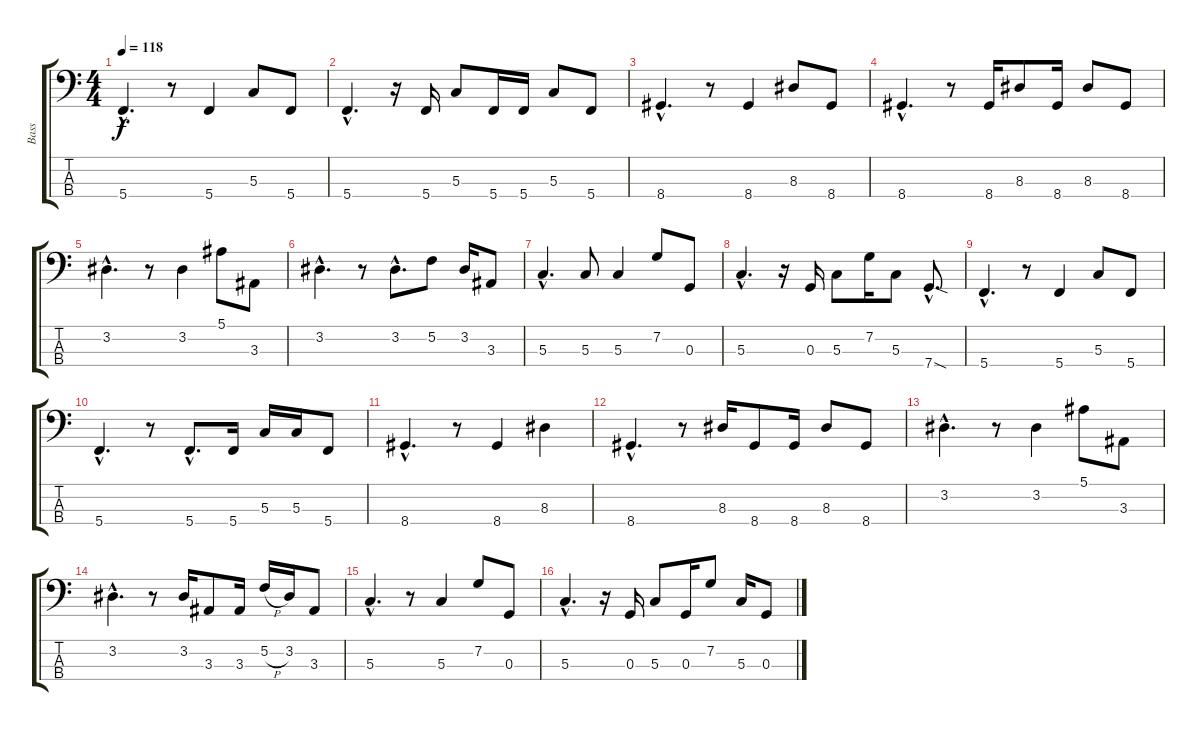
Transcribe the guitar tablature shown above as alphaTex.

\track ("Bass" "Bass") {instrument electricbassfinger}
\staff {score tabs}
\tuning (F2 C2 G1 C1) {hide}
\ts (4 4)
\tempo 118
\clef f4
\ks c
5.4{hac}.4{d dy f} r.8 5.4.4 5.3.8 5.4.8 |
5.4{hac}.4{d} r.16 5.4.16 5.3.8 5.4.16 5.4.16 5.3.8 5.4.8 |
8.4{hac}.4{d} r.8 8.4.4 8.3.8 8.4.8 |
8.4{hac}.4{d} r.8 8.4.16 8.3.8 8.4.16 8.3.8 8.4.8 |
3.2{hac}.4{d} r.8 3.2.4 5.1.8 3.3.8 |
3.2{hac}.4{d} r.8 3.2{hac}.8{d} 5.2.8 3.2.16 3.3.8 |
5.3{hac}.4{d} 5.3.8 5.3.4 7.2.8 0.3.8 |
5.3{hac}.4{d} r.16 0.3.16 5.3.8 7.2.16 5.3.8 7.4{sod hac}.8{d} |
5.4{hac}.4{d} r.8 5.4.4 5.3.8 5.4.8 |
5.4{hac}.4{d} r.8 5.4{hac}.8{d} 5.4.16 5.3.16 5.3.16 5.4.8 |
8.4{hac}.4{d} r.8 8.4.4 8.3.4 |
8.4{hac}.4{d} r.8 8.3.16 8.4.8 8.4.16 8.3.8 8.4.8 |
3.2{hac}.4{d} r.8 3.2.4 5.1.8 3.3.8 |
3.2{hac}.4{d} r.8 3.2.16 3.3.8 3.3.16 5.2{h}.16 3.2.16 3.3.8 |
5.3{hac}.4{d} r.8 5.3.4 7.2.8 0.3.8 |
5.3{hac}.4{d} r.16 0.3.16 5.3.8 0.3.16 7.2.8 5.3.16 0.3.8
